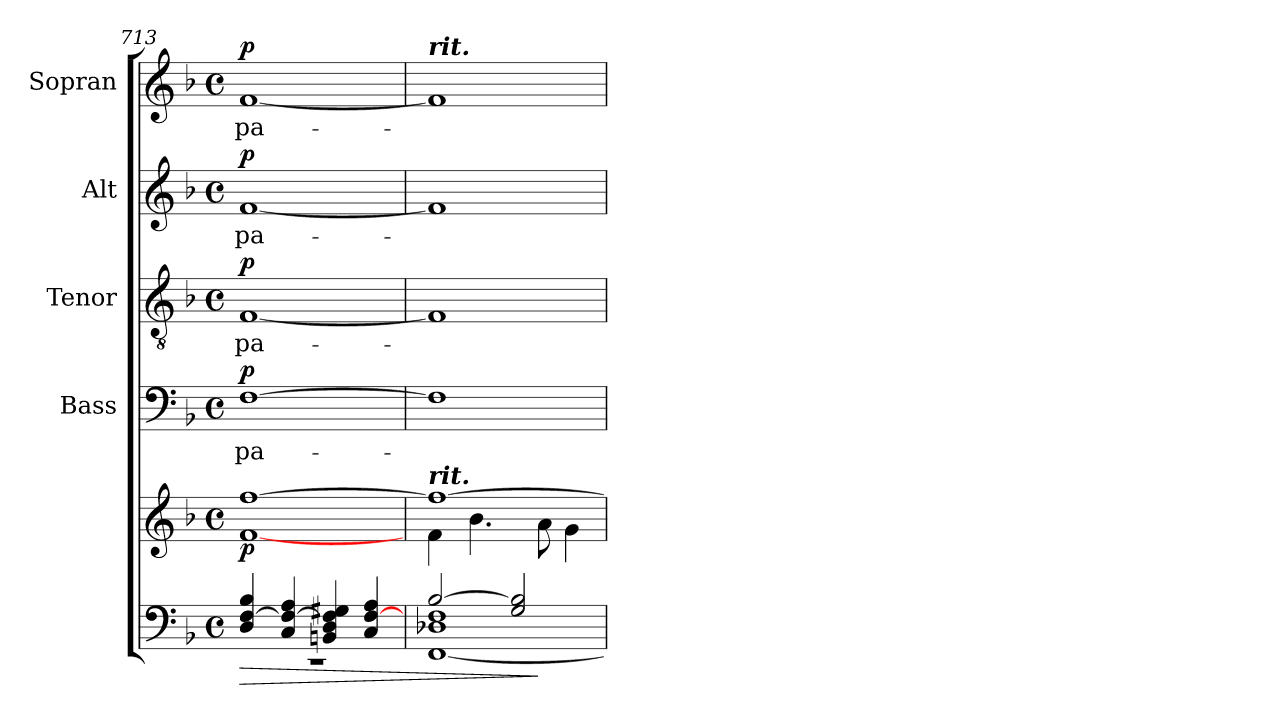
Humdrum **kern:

**kern	**kern	**dynam	**kern	**text	**dynam	**kern	**text	**dynam	**kern	**text	**dynam	**kern	**text	**dynam
*part5	*part5	*part5	*part4	*part4	*part4	*part3	*part3	*part3	*part2	*part2	*part2	*part1	*part1	*part1
*staff6	*staff5	*staff5/6	*staff4	*staff4	*staff4	*staff3	*staff3	*staff3	*staff2	*staff2	*staff2	*staff1	*staff1	*staff1
*	*	*	*I"Bass	*	*	*I"Tenor	*	*	*I"Alt	*	*	*I"Sopran	*	*
*	*	*	*I'B.	*	*	*I'T.	*	*	*I'A.	*	*	*I'S.	*	*
*clefF4	*clefG2	*	*clefF4	*	*	*clefGv2	*	*	*clefG2	*	*	*clefG2	*	*
*k[b-]	*k[b-]	*	*k[b-]	*	*	*k[b-]	*	*	*k[b-]	*	*	*k[b-]	*	*
*F:	*F:	*	*F:	*	*	*F:	*	*	*F:	*	*	*F:	*	*
*M4/4	*M4/4	*	*M4/4	*	*	*M4/4	*	*	*M4/4	*	*	*M4/4	*	*
*met(c)	*met(c)	*	*met(c)	*	*	*met(c)	*	*	*met(c)	*	*	*met(c)	*	*
=713	=713	=713	=713	=713	=713	=713	=713	=713	=713	=713	=713	=713	=713	=713
!	!	!LO:HP:b=2	!	!LO:LY:b	!	!	!LO:LY:b	!	!	!LO:LY:b	!	!	!LO:LY:b	!
*^	*	*	*	*	*	*	*	*	*	*	*	*	*	*
!	!	!	!LO:DY:n=1:b	!	!	!LO:DY:a	!	!	!LO:DY:a	!	!	!LO:DY:a	!	!	!LO:DY:a
4D/ [>4F/ 4B-/	1rEE	[1f [1ff	> p	[1F	pa-	p	[1F	pa-	p	[1f	pa-	p	[1f	pa-	p
4C/ 4F/_ 4A/	.	.	.	.	.	.	.	.	.	.	.	.	.	.	.
4BBn/ 4D/ 4F/] 4G#X/	.	.	.	.	.	.	.	.	.	.	.	.	.	.	.
4C/ [>4F/ 4A/	.	.	.	.	.	.	.	.	.	.	.	.	.	.	.
=714	=714	=714	=714	=714	=714	=714	=714	=714	=714	=714	=714	=714	=714	=714	=714
*	*	*^	*	*	*	*	*	*	*	*	*	*	*	*	*
!	!	!	!	!	!	!	!	!	!	!	!	!	!	!LO:TX:a:Bi:t=rit.	!	!
!	!	!LO:TX:a:Bi:t=rit.	!	!	!	!	!	!	!	!	!	!	!	!	!	!
[>2B-/	[<1FF 1D-X 1F	1ff_	4f\	.	1F]	.	.	1F]	.	.	1f]	.	.	1f]	.	.
.	.	.	4.b-\	.	.	.	.	.	.	.	.	.	.	.	.	.
2G/ 2B-/]	.	.	.	.	.	.	.	.	.	.	.	.	.	.	.	.
.	.	.	8a\	]	.	.	.	.	.	.	.	.	.	.	.	.
.	.	.	4g\	.	.	.	.	.	.	.	.	.	.	.	.	.
*v	*v	*	*	*	*	*	*	*	*	*	*	*	*	*	*	*
*	*v	*v	*	*	*	*	*	*	*	*	*	*	*	*	*
=	=	=	=	=	=	=	=	=	=	=	=	=	=	=
*-	*-	*-	*-	*-	*-	*-	*-	*-	*-	*-	*-	*-	*-	*-
